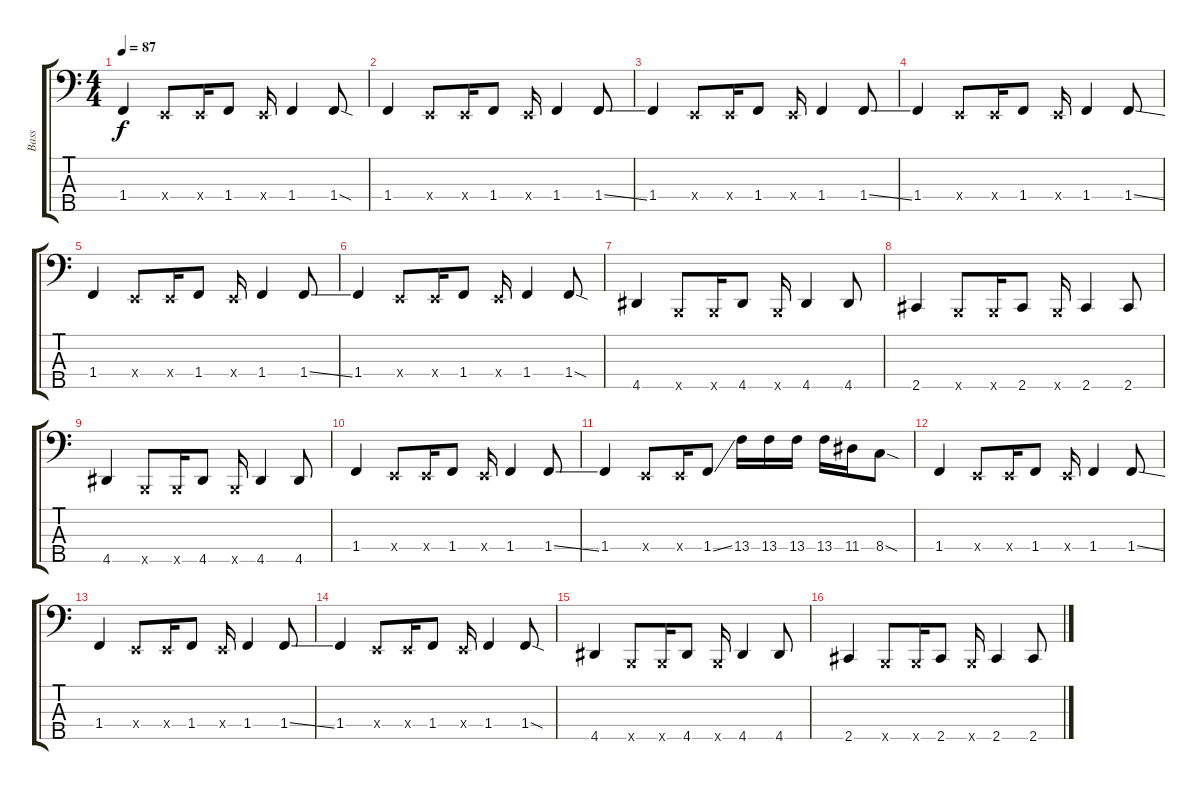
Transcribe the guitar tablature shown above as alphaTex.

\track ("Bass" "Bass") {instrument electricbasspick}
\staff {score tabs}
\tuning (G2 D2 A1 E1 B0) {hide}
\ts (4 4)
\tempo 87
\clef f4
\ks c
1.4.4{dy f} 0.4{x}.8 0.4{x}.16 1.4.8 0.4{x}.16 1.4.4 1.4{sod}.8 |
1.4.4 0.4{x}.8 0.4{x}.16 1.4.8 0.4{x}.16 1.4.4 1.4{ss}.8 |
1.4.4 0.4{x}.8 0.4{x}.16 1.4.8 0.4{x}.16 1.4.4 1.4{ss}.8 |
1.4.4 0.4{x}.8 0.4{x}.16 1.4.8 0.4{x}.16 1.4.4 1.4{ss}.8 |
1.4.4 0.4{x}.8 0.4{x}.16 1.4.8 0.4{x}.16 1.4.4 1.4{ss}.8 |
1.4.4 0.4{x}.8 0.4{x}.16 1.4.8 0.4{x}.16 1.4.4 1.4{sod}.8 |
4.5.4 0.5{x}.8 0.5{x}.16 4.5.8 0.5{x}.16 4.5.4 4.5.8 |
2.5.4 0.5{x}.8 0.5{x}.16 2.5.8 0.5{x}.16 2.5.4 2.5.8 |
4.5.4 0.5{x}.8 0.5{x}.16 4.5.8 0.5{x}.16 4.5.4 4.5.8 |
1.4.4 0.4{x}.8 0.4{x}.16 1.4.8 0.4{x}.16 1.4.4 1.4{ss}.8 |
1.4.4 0.4{x}.8 0.4{x}.16 1.4{ss}.8 13.4.16 13.4.16 13.4.16 13.4.16 11.4.16 8.4{sod}.8 |
1.4.4 0.4{x}.8 0.4{x}.16 1.4.8 0.4{x}.16 1.4.4 1.4{ss}.8 |
1.4.4 0.4{x}.8 0.4{x}.16 1.4.8 0.4{x}.16 1.4.4 1.4{ss}.8 |
1.4.4 0.4{x}.8 0.4{x}.16 1.4.8 0.4{x}.16 1.4.4 1.4{sod}.8 |
4.5.4 0.5{x}.8 0.5{x}.16 4.5.8 0.5{x}.16 4.5.4 4.5.8 |
2.5.4 0.5{x}.8 0.5{x}.16 2.5.8 0.5{x}.16 2.5.4 2.5.8
